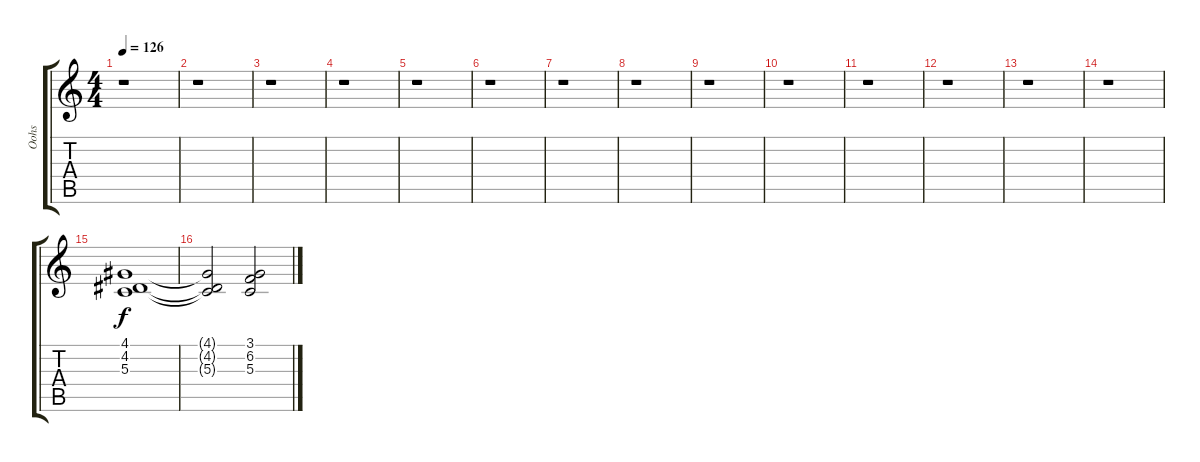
\track ("Oohs" "Oohs") {instrument voiceoohs}
\staff {score tabs}
\tuning (E4 B3 G3 D3 A2 E2) {hide}
\ts (4 4)
\tempo 126
\clef g2
\ks c
r.1{dy f} |
r.1 |
r.1 |
r.1 |
r.1 |
r.1 |
r.1 |
r.1 |
r.1 |
r.1 |
r.1 |
r.1 |
r.1 |
r.1 |
(4.1 4.2 5.3).1 |
(4.1{t} 4.2{t} 5.3{t}).2 (3.1 6.2 5.3).2
